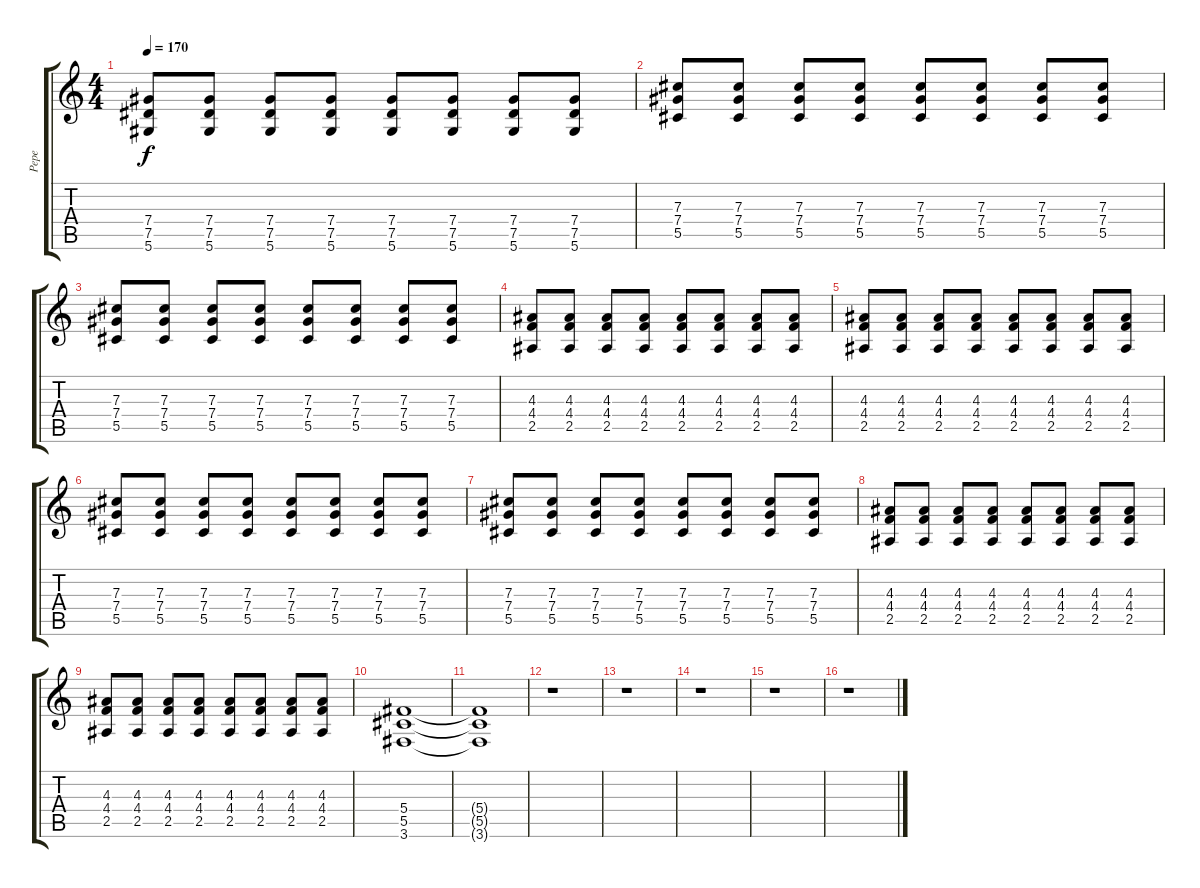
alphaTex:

\track ("Pepe" "Pepe") {instrument distortionguitar}
\staff {score tabs}
\tuning (Eb4 Bb3 Gb3 Db3 Ab2 Eb2) {hide}
\ts (4 4)
\tempo 170
\clef g2
\ks c
(7.4 7.5 5.6).8{dy f} (7.4 7.5 5.6).8 (7.4 7.5 5.6).8 (7.4 7.5 5.6).8 (7.4 7.5 5.6).8 (7.4 7.5 5.6).8 (7.4 7.5 5.6).8 (7.4 7.5 5.6).8 |
(7.3 7.4 5.5).8 (7.3 7.4 5.5).8 (7.3 7.4 5.5).8 (7.3 7.4 5.5).8 (7.3 7.4 5.5).8 (7.3 7.4 5.5).8 (7.3 7.4 5.5).8 (7.3 7.4 5.5).8 |
(7.3 7.4 5.5).8 (7.3 7.4 5.5).8 (7.3 7.4 5.5).8 (7.3 7.4 5.5).8 (7.3 7.4 5.5).8 (7.3 7.4 5.5).8 (7.3 7.4 5.5).8 (7.3 7.4 5.5).8 |
(4.3 4.4 2.5).8 (4.3 4.4 2.5).8 (4.3 4.4 2.5).8 (4.3 4.4 2.5).8 (4.3 4.4 2.5).8 (4.3 4.4 2.5).8 (4.3 4.4 2.5).8 (4.3 4.4 2.5).8 |
(4.3 4.4 2.5).8 (4.3 4.4 2.5).8 (4.3 4.4 2.5).8 (4.3 4.4 2.5).8 (4.3 4.4 2.5).8 (4.3 4.4 2.5).8 (4.3 4.4 2.5).8 (4.3 4.4 2.5).8 |
(7.3 7.4 5.5).8 (7.3 7.4 5.5).8 (7.3 7.4 5.5).8 (7.3 7.4 5.5).8 (7.3 7.4 5.5).8 (7.3 7.4 5.5).8 (7.3 7.4 5.5).8 (7.3 7.4 5.5).8 |
(7.3 7.4 5.5).8 (7.3 7.4 5.5).8 (7.3 7.4 5.5).8 (7.3 7.4 5.5).8 (7.3 7.4 5.5).8 (7.3 7.4 5.5).8 (7.3 7.4 5.5).8 (7.3 7.4 5.5).8 |
(4.3 4.4 2.5).8 (4.3 4.4 2.5).8 (4.3 4.4 2.5).8 (4.3 4.4 2.5).8 (4.3 4.4 2.5).8 (4.3 4.4 2.5).8 (4.3 4.4 2.5).8 (4.3 4.4 2.5).8 |
(4.3 4.4 2.5).8 (4.3 4.4 2.5).8 (4.3 4.4 2.5).8 (4.3 4.4 2.5).8 (4.3 4.4 2.5).8 (4.3 4.4 2.5).8 (4.3 4.4 2.5).8 (4.3 4.4 2.5).8 |
(5.4 5.5 3.6).1{volume 0} |
(5.4{t} 5.5{t} 3.6{t}).1 |
r.1 |
r.1 |
r.1 |
r.1 |
r.1
